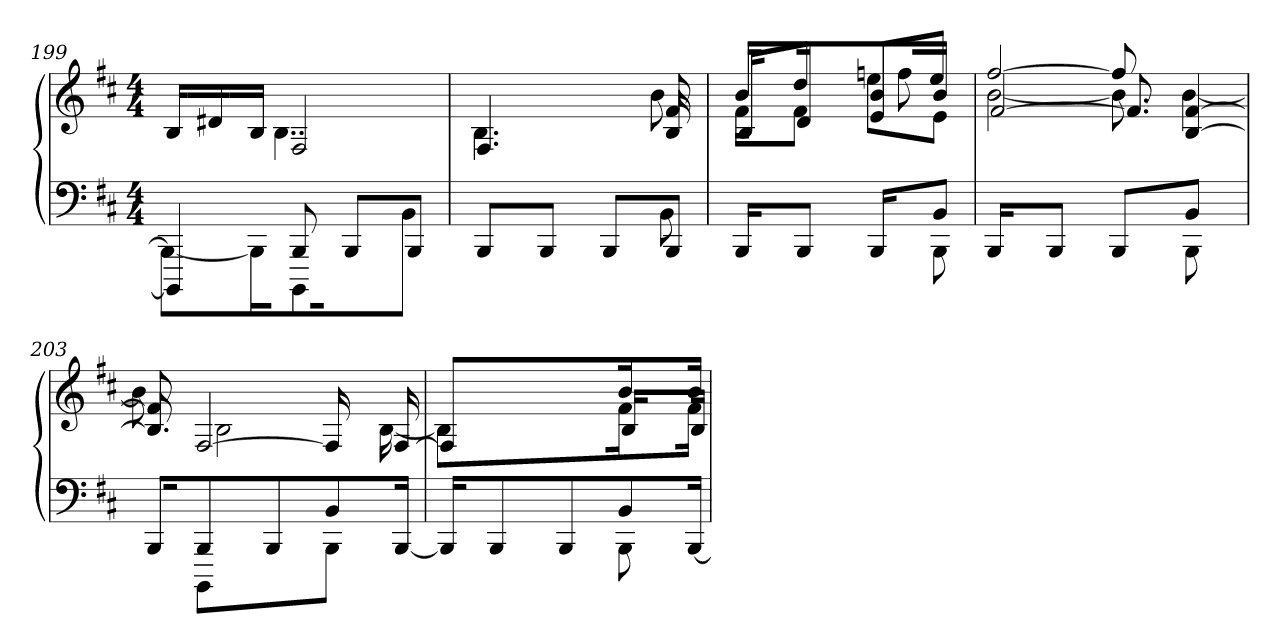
**kern	**kern
*part2	*part1
*staff2	*staff1
*clefF4	*clefG2
*k[f#c#]	*k[f#c#]
*b:	*b:
*M4/4	*M4/4
=199	=199
*^	*^
4BBBB]	4BBB_	16BLL	4.ryy
.	.	16ryy	.
.	.	16d#X	.
.	.	16ryy	.
8ryy	16BBB]	16BJJ	.
.	16ryy	16ryy	.
8BBB	8BBBB	2F#	4..B
16ryy	16ryy	.	.
*v	*v	*	*
8BBBL	.	.
8ryy	.	.
*^	*	*
8BBBJ	8BBJ	.	16ryy
.	.	16ryy	16ryy
=200	=200	=200	=200
*	*	*	*^
16ryy	16ryy	16ryy	16ryy	16ryy
*v	*v	*	*	*
*	*	*v	*v
8BBBL	4.F#	4.B
8ryy	.	.
8BBBJ	.	.
8ryy	4.ryy	4.ryy
8BBBL	.	.
8ryy	.	.
*^	*	*^
8BBBJ	8BB	16B	8b	8f#
.	.	16ryy	.	.
=201	=201	=201	=201	=201
*	*	*	*	*^
16ryy	2.ryy	16ryy	16ryy	16ryy	16ryy
*	*	*	*	*v	*v
16BBBKL	.	16bLL	16f#KL	16BKL
8.ryy	.	8.ryy	8.ryy	8.ryy
8BBBJ	.	16dJ	8f#J	8ddJ
.	.	8.ryy	.	.
8ryy	.	.	8ryy	8ryy
*	*	*	*	*^
16BBBKL	.	8e	8eeL	8bL	8ff
8ryy	.	.	.	.	.
.	.	16ryy	16ryy	16ryy	8.ryy
8BBJ	8BBB	16bJk	8eJ	8eeJ	.
.	.	16ryy	.	.	.
*	*	*	*	*v	*v
=202	=202	=202	=202	=202
16BBBKL	2.ryy	[2ff#	[2b	[2f#
8.ryy	.	.	.	.
8BBBJ	.	.	.	.
8ryy	.	.	.	.
8BBBL	.	8ff#]	8.b]	8.f#]
8ryy	.	8ryy	.	.
.	.	.	16ryy	16ryy
8BBJ	8BBB	[4B	[4b	[4f#
8ryy	8ryy	.	.	.
=203	=203	=203	=203	=203
8BBBL	8.ryy	8.B]	8b]	8f#]
16ryy	.	.	8ryy	2..ryy
8BBBJ	8BBBBL	[2F#	.	.
.	.	.	2B	.
8ryy	4.ryy	.	.	.
8BBBL	.	.	.	.
8ryy	.	.	.	.
8BBJ	8BBBJ	16F#]	.	.
.	.	8.ryy	8.ryy	.
8ryy	8.ryy	.	.	.
[16BBBJk	.	[16F#	[16B	.
=204	=204	=204	=204	=204
16BBBKL]	8.ryy	4F#]	4B]	8.ryy
8ryy	.	.	.	.
*v	*v	*	*	*
*	*	*v	*v
8BBBJ	.	.
.	4..ryy	4..ryy
8ryy	.	.
8BBBL	.	.
8ryy	.	.
*^	*	*^
8BBJ	8BBB	16b	16f#	16BLL
.	.	8.ryy	8.ryy	8.ryy
8ryy	8.ryy	.	.	.
[16BBBJk	.	16bJJ	16f#JJ	16BJJ
*v	*v	*	*	*
*	*v	*v	*v
=	=
*-	*-
